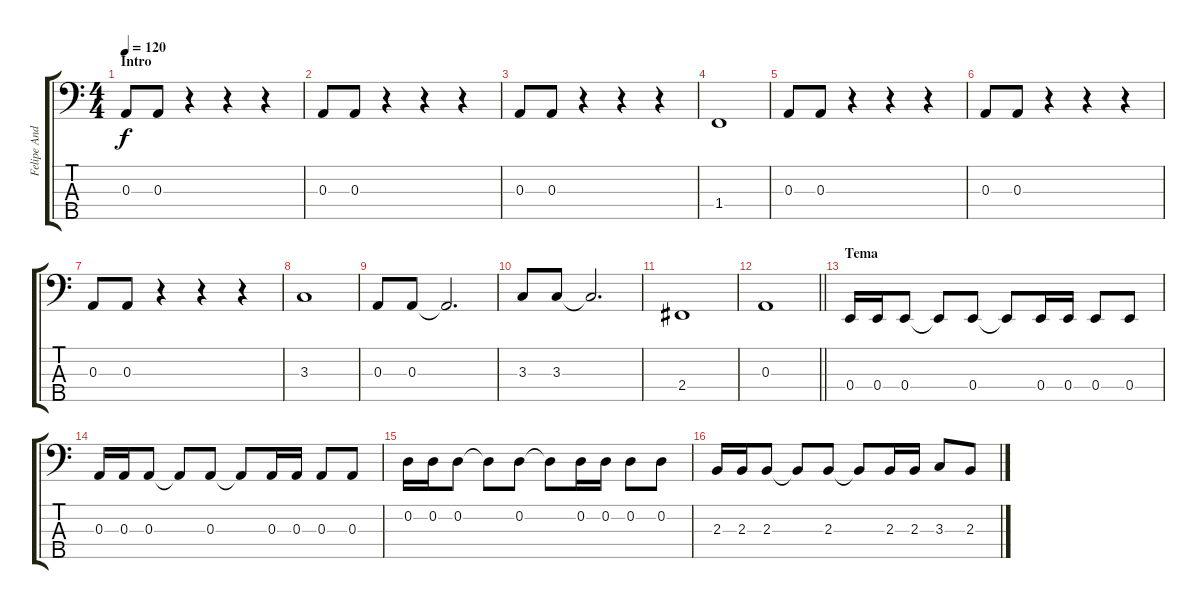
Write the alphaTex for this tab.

\track ("Felipe Andreoli" "Felipe And") {instrument electricbassfinger}
\staff {score tabs}
\tuning (G2 D2 A1 E1 B0) {hide}
\ts (4 4)
\section ("" "Intro")
\tempo 120
\clef f4
\ks c
0.3.8{dy f instrument electricbassfinger} 0.3.8 r.4 r.4 r.4 |
0.3.8 0.3.8 r.4 r.4 r.4 |
0.3.8 0.3.8 r.4 r.4 r.4 |
1.4.1 |
0.3.8 0.3.8 r.4 r.4 r.4 |
0.3.8 0.3.8 r.4 r.4 r.4 |
0.3.8 0.3.8 r.4 r.4 r.4 |
3.3.1 |
0.3.8 0.3.8 0.3{t}.2{d} |
3.3.8 3.3.8 3.3{t}.2{d} |
2.4.1 |
\barLineRight lightlight
0.3.1 |
\section ("" "Tema")
0.4.16 0.4.16 0.4.8 0.4{t}.8 0.4.8 0.4{t}.8 0.4.16 0.4.16 0.4.8 0.4.8 |
0.3.16 0.3.16 0.3.8 0.3{t}.8 0.3.8 0.3{t}.8 0.3.16 0.3.16 0.3.8 0.3.8 |
0.2.16 0.2.16 0.2.8 0.2{t}.8 0.2.8 0.2{t}.8 0.2.16 0.2.16 0.2.8 0.2.8 |
2.3.16 2.3.16 2.3.8 2.3{t}.8 2.3.8 2.3{t}.8 2.3.16 2.3.16 3.3.8 2.3.8
